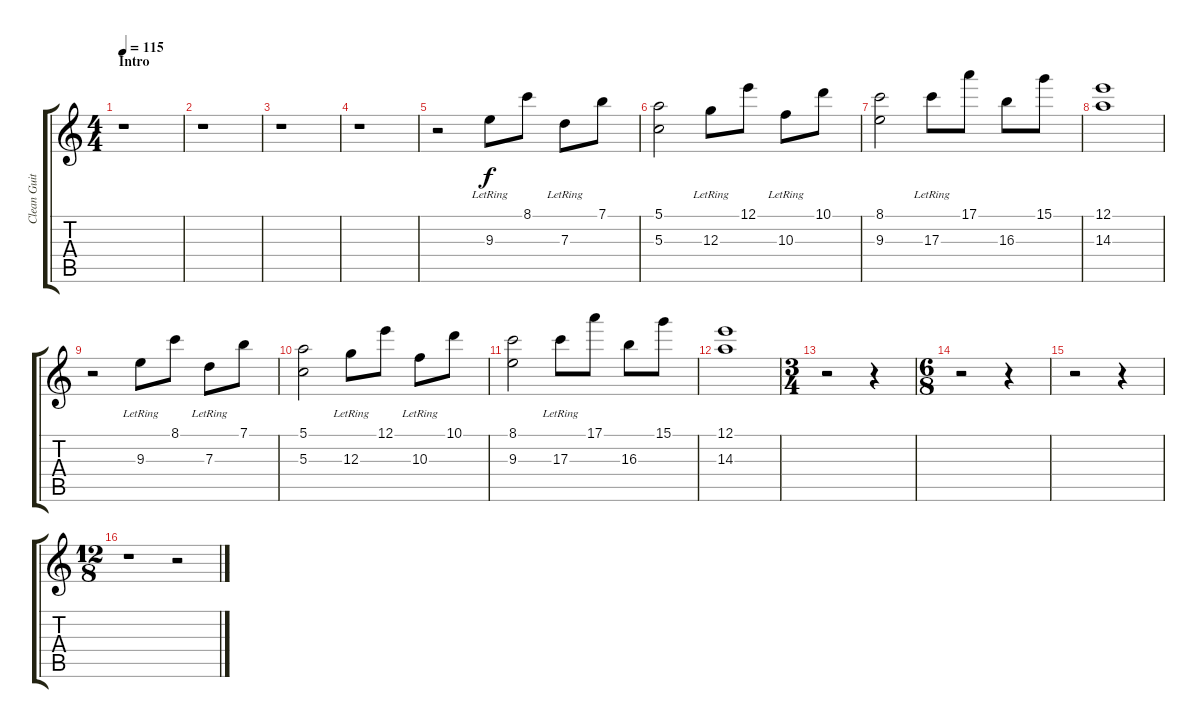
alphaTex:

\track ("Clean Guitar " "Clean Guit") {instrument acousticguitarsteel}
\staff {score tabs}
\tuning (E4 B3 G3 D3 A2 E2) {hide}
\ts (4 4)
\section ("" "Intro")
\tempo 115
\clef g2
\ks c
r.1{dy f instrument acousticguitarsteel} |
r.1 |
r.1 |
r.1 |
r.2 9.3{lr}.8 8.1.8 7.3{lr}.8 7.1.8 |
(5.1 5.3).2 12.3{lr}.8 12.1.8 10.3{lr}.8 10.1.8 |
(8.1 9.3).2 17.3{lr}.8 17.1.8 16.3.8 15.1.8 |
(12.1 14.3).1 |
r.2 9.3{lr}.8 8.1.8 7.3{lr}.8 7.1.8 |
(5.1 5.3).2 12.3{lr}.8 12.1.8 10.3{lr}.8 10.1.8 |
(8.1 9.3).2 17.3{lr}.8 17.1.8 16.3.8 15.1.8 |
(12.1 14.3).1 |
\ts (3 4)
r.2 r.4 |
\ts (6 8)
r.2 r.4 |
r.2 r.4 |
\ts (12 8)
r.1 r.2
